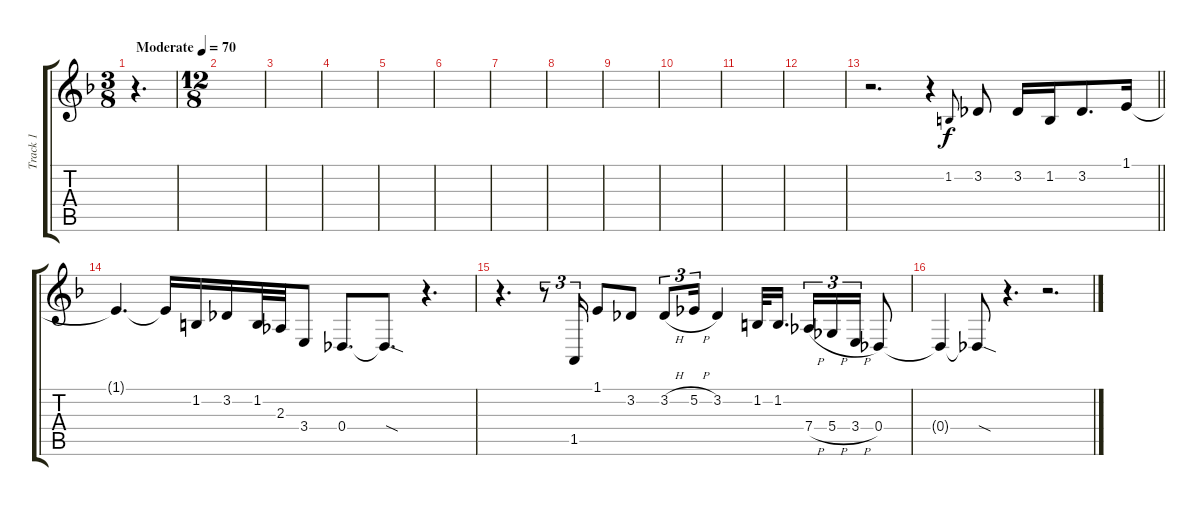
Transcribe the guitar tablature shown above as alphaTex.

\track ("Track 1" "Track 1") {instrument altosax}
\staff {score tabs}
\tuning (Eb4 Bb3 Gb3 Db3 Ab2 Eb2) {hide}
\ts (3 8)
\tempo (70 "Moderate")
\clef g2
\ks dminor
r.4{d dy f instrument altosax} |
\ts (12 8)
|
|
|
|
|
|
|
|
|
|
|
\barLineRight lightlight
r.2{d} r.4 1.2.8{gr onbeat} 3.2.8 3.2.16 1.2.16 3.2.8{d} 1.1.16 |
1.1{t}.4{d} 1.1{t}.16 1.2.16 3.2.16 1.2.32 2.3.32 3.4.8 0.4.8{d} 0.4{sod t}.8{d} r.4{d} |
r.4{d} r.8{tu (3 2)} 1.5.16{tu (3 2)} 1.1.8 3.2.8 3.2{h}.8{tu (3 2)} 5.2{h}.16{tu (3 2)} 3.2.4 1.2.32 1.2.16{d beam splitsecondary} 7.4{h}.16{tu (3 2)} 5.4{h}.16{tu (3 2)} 3.4{h}.16{tu (3 2)} 0.4.8 |
0.4{t}.4 0.4{sod t}.8 r.4{d} r.2{d}
